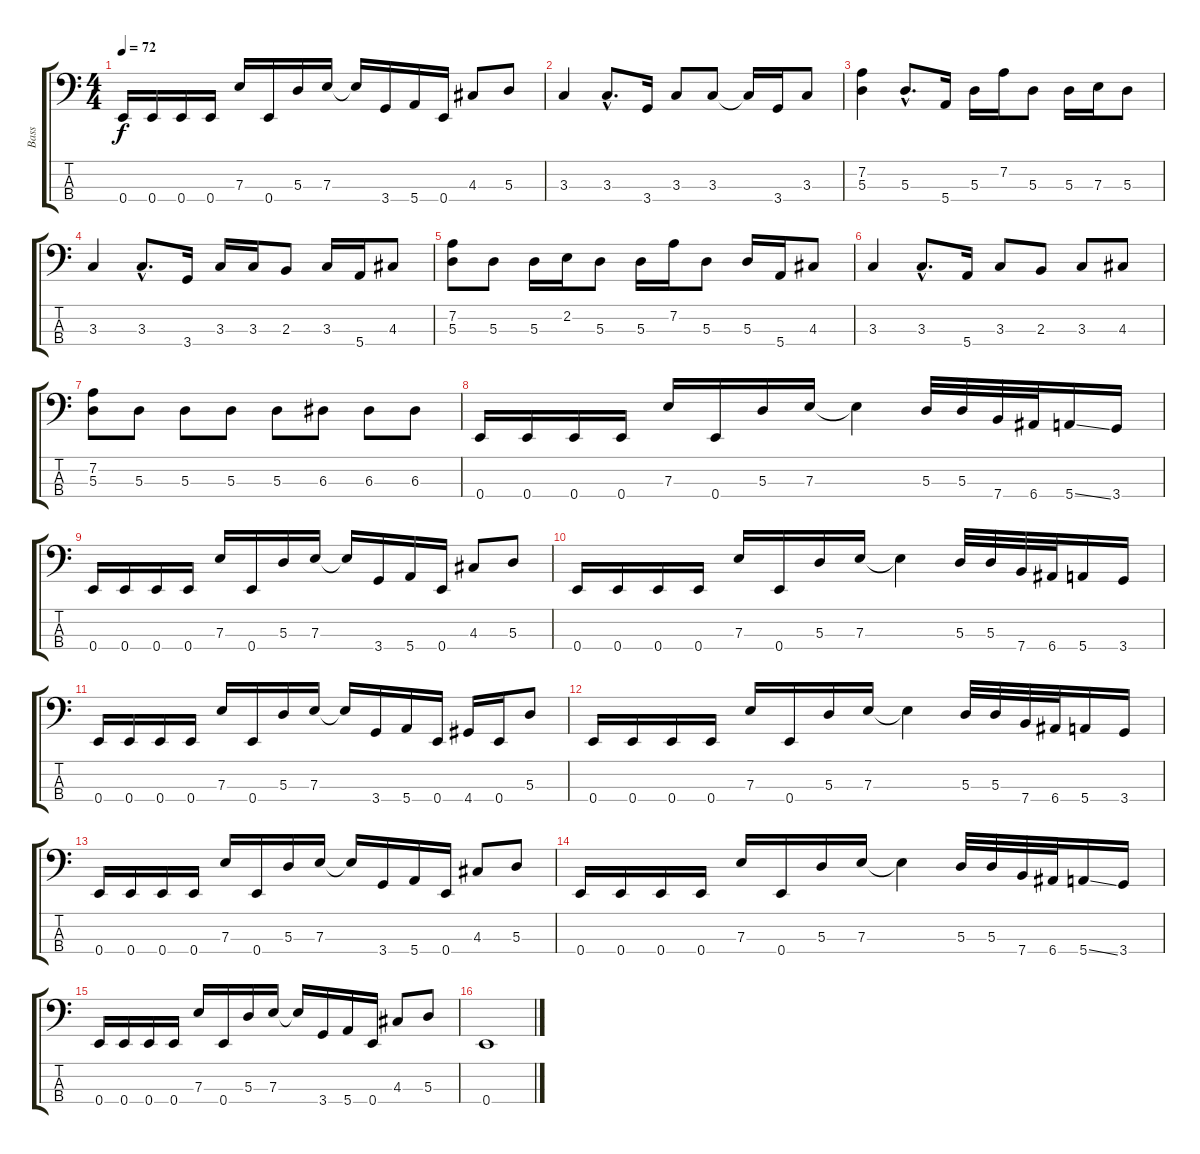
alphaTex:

\track ("Bass" "Bass") {instrument electricbassfinger}
\staff {score tabs}
\tuning (G2 D2 A1 E1) {hide}
\ts (4 4)
\tempo 72
\clef f4
\ks c
0.4.16{dy f} 0.4.16 0.4.16 0.4.16 7.3.16 0.4.16 5.3.16 7.3.16 7.3{t}.16 3.4.16 5.4.16 0.4.16 4.3.8 5.3.8 |
3.3.4 3.3{hac}.8{d} 3.4.16 3.3.8 3.3.8 3.3{t}.16 3.4.16 3.3.8 |
(7.2 5.3).4 5.3{hac}.8{d} 5.4.16 5.3.16 7.2.16 5.3.8 5.3.16 7.3.16 5.3.8 |
3.3.4 3.3{hac}.8{d} 3.4.16 3.3.16 3.3.16 2.3.8 3.3.16 5.4.16 4.3.8 |
(7.2 5.3).8 5.3.8 5.3.16 2.2.16 5.3.8 5.3.16 7.2.16 5.3.8 5.3.16 5.4.16 4.3.8 |
3.3.4 3.3{hac}.8{d} 5.4.16 3.3.8 2.3.8 3.3.8 4.3.8 |
(7.2 5.3).8 5.3.8 5.3.8 5.3.8 5.3.8 6.3.8 6.3.8 6.3.8 |
0.4.16 0.4.16 0.4.16 0.4.16 7.3.16 0.4.16 5.3.16 7.3.16 7.3{t}.4 5.3.32 5.3.32 7.4.32 6.4.32 5.4{ss}.16 3.4.16 |
0.4.16 0.4.16 0.4.16 0.4.16 7.3.16 0.4.16 5.3.16 7.3.16 7.3{t}.16 3.4.16 5.4.16 0.4.16 4.3.8 5.3.8 |
0.4.16 0.4.16 0.4.16 0.4.16 7.3.16 0.4.16 5.3.16 7.3.16 7.3{t}.4 5.3.32 5.3.32 7.4.32 6.4.32 5.4.16 3.4.16 |
0.4.16 0.4.16 0.4.16 0.4.16 7.3.16 0.4.16 5.3.16 7.3.16 7.3{t}.16 3.4.16 5.4.16 0.4.16 4.4.16 0.4.16 5.3.8 |
0.4.16 0.4.16 0.4.16 0.4.16 7.3.16 0.4.16 5.3.16 7.3.16 7.3{t}.4 5.3.32 5.3.32 7.4.32 6.4.32 5.4.16 3.4.16 |
0.4.16 0.4.16 0.4.16 0.4.16 7.3.16 0.4.16 5.3.16 7.3.16 7.3{t}.16 3.4.16 5.4.16 0.4.16 4.3.8 5.3.8 |
0.4.16 0.4.16 0.4.16 0.4.16 7.3.16 0.4.16 5.3.16 7.3.16 7.3{t}.4 5.3.32 5.3.32 7.4.32 6.4.32 5.4{ss}.16 3.4.16 |
0.4.16 0.4.16 0.4.16 0.4.16 7.3.16 0.4.16 5.3.16 7.3.16 7.3{t}.16 3.4.16 5.4.16 0.4.16 4.3.8 5.3.8 |
0.4.1
